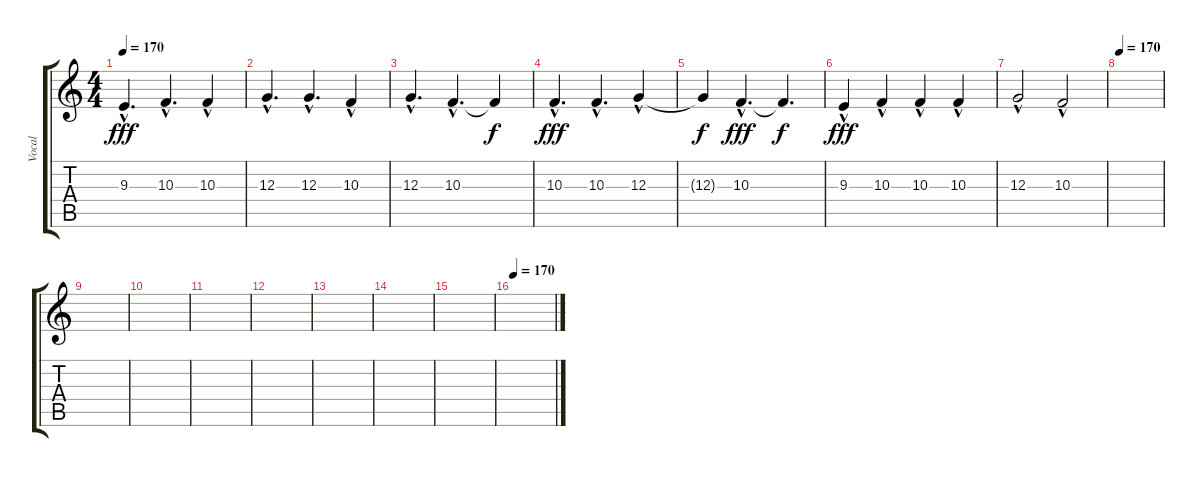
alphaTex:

\track ("Vocal" "Vocal") {instrument voiceoohs}
\staff {score tabs}
\tuning (E4 B3 G3 D3 A2 D2) {hide}
\ts (4 4)
\tempo 170
\clef g2
\ks c
9.3{hac}.4{d dy fff} 10.3{hac}.4{d} 10.3{hac}.4 |
12.3{hac}.4{d} 12.3{hac}.4{d} 10.3{hac}.4 |
12.3{hac}.4{d} 10.3{hac}.4{d} 10.3{t}.4{dy f} |
10.3{hac}.4{d dy fff} 10.3{hac}.4{d} 12.3{hac}.4 |
12.3{t}.4{dy f} 10.3{hac}.4{d dy fff} 10.3{t}.4{d dy f} |
9.3{hac}.4{dy fff} 10.3{hac}.4 10.3{hac}.4 10.3{hac}.4 |
12.3{hac}.2 10.3{hac}.2 |
\tempo 170
|
|
|
|
|
|
|
|
\tempo 170
